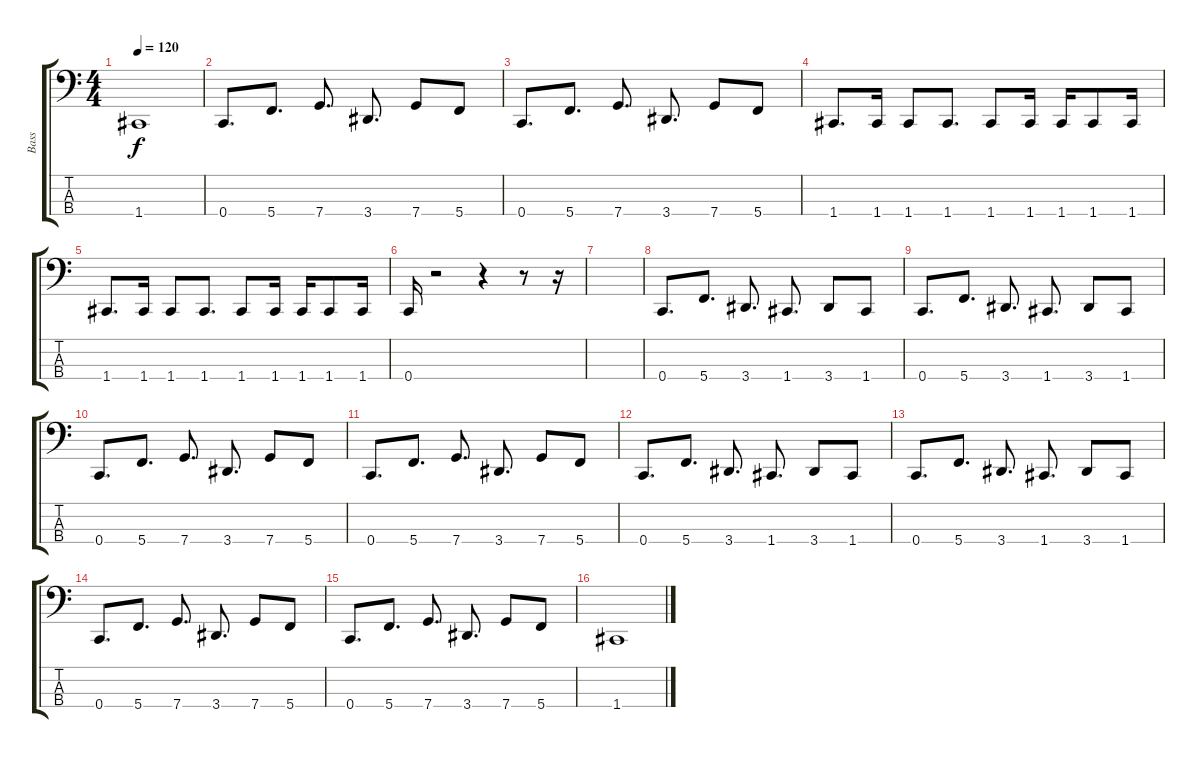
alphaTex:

\track ("Bass" "Bass") {instrument electricbassfinger}
\staff {score tabs}
\tuning (F2 C2 G1 C1) {hide}
\ts (4 4)
\tempo 120
\clef f4
\ks c
1.4{t}.1{dy f} |
0.4.8{d} 5.4.8{d} 7.4.8{d} 3.4.8{d} 7.4.8 5.4.8 |
0.4.8{d} 5.4.8{d} 7.4.8{d} 3.4.8{d} 7.4.8 5.4.8 |
1.4.8{d} 1.4.16 1.4.8 1.4.8{d} 1.4.8 1.4.16 1.4.16 1.4.8 1.4.16 |
1.4.8{d} 1.4.16 1.4.8 1.4.8{d} 1.4.8 1.4.16 1.4.16 1.4.8 1.4.16 |
0.4.16 r.2 r.4 r.8 r.16 |
|
0.4.8{d} 5.4.8{d} 3.4.8{d} 1.4.8{d} 3.4.8 1.4.8 |
0.4.8{d} 5.4.8{d} 3.4.8{d} 1.4.8{d} 3.4.8 1.4.8 |
0.4.8{d} 5.4.8{d} 7.4.8{d} 3.4.8{d} 7.4.8 5.4.8 |
0.4.8{d} 5.4.8{d} 7.4.8{d} 3.4.8{d} 7.4.8 5.4.8 |
0.4.8{d} 5.4.8{d} 3.4.8{d} 1.4.8{d} 3.4.8 1.4.8 |
0.4.8{d} 5.4.8{d} 3.4.8{d} 1.4.8{d} 3.4.8 1.4.8 |
0.4.8{d} 5.4.8{d} 7.4.8{d} 3.4.8{d} 7.4.8 5.4.8 |
0.4.8{d} 5.4.8{d} 7.4.8{d} 3.4.8{d} 7.4.8 5.4.8 |
1.4.1
